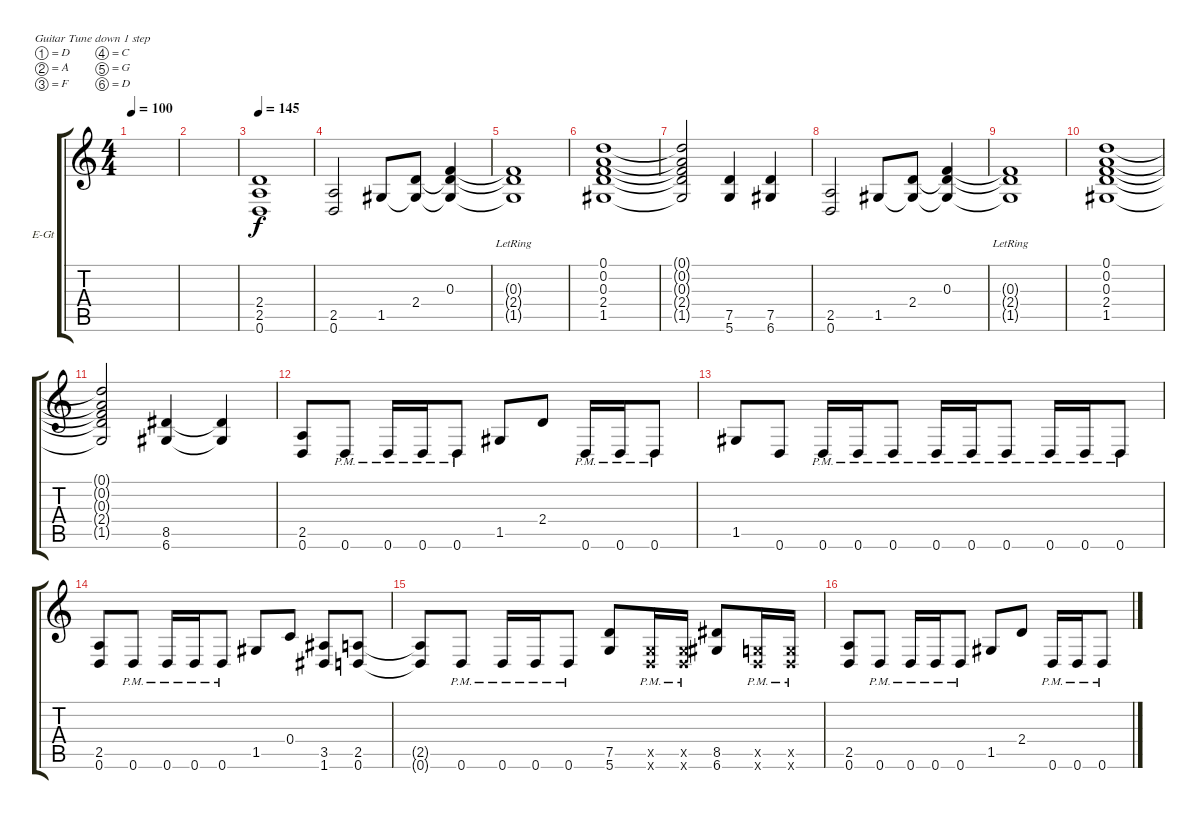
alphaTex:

\bracketExtendMode groupsimilarinstruments
\firstSystemTrackNameOrientation horizontal
\otherSystemsTrackNameOrientation horizontal
\track ("Kaleb - Rhythm" "E-Gt") {instrument distortionguitar}
\staff {score tabs}
\tuning (D4 A3 F3 C3 G2 D2)
\ts (4 4)
\tempo 100
\clef g2
\ks c
|
|
\tempo 145
(0.6 2.5 2.4).1 |
(2.5 0.6).2 1.5.8 (2.4 1.5{t}).8 (0.3 2.4{t} 1.5{t}).4 |
(0.3{lr t} 2.4{lr t} 1.5{t}).1 |
(1.5 2.4 0.3 0.2 0.1).1 |
(1.5{t} 2.4{t} 0.3{t} 0.2{t} 0.1{t}).2 (5.6 7.5).4 (6.6 7.5).4 |
(2.5 0.6).2 1.5.8 (2.4 1.5{t}).8 (0.3 2.4{t} 1.5{t}).4 |
(0.3{lr t} 2.4{lr t} 1.5{t}).1 |
(1.5 2.4 0.3 0.2 0.1).1 |
(1.5{t} 2.4{t} 0.3{t} 0.2{t} 0.1{t}).2 (6.6 8.5).4 (6.6{t} 8.5{t}).4 |
(0.6 2.5).8 0.6{pm}.8 0.6{pm}.16 0.6{pm}.16 0.6{pm}.8 1.5.8 2.4.8 0.6{pm}.16 0.6{pm}.16 0.6{pm}.8 |
1.5.8 0.6.8 0.6{pm}.16 0.6{pm}.16 0.6{pm}.8 0.6{pm}.16 0.6{pm}.16 0.6{pm}.8 0.6{pm}.16 0.6{pm}.16 0.6{pm}.8 |
(0.6 2.5).8 0.6{pm}.8 0.6{pm}.16 0.6{pm}.16 0.6{pm}.8 1.5.8 0.4.8 (1.6 3.5).8 (0.6 2.5).8 |
(0.6{t} 2.5{t}).8 0.6{pm}.8 0.6{pm}.16 0.6{pm}.16 0.6{pm}.8 (7.5 5.6).8 (0.6{pm x} 0.5{pm x}).16 (0.5{pm x} 0.6{pm x}).16 (6.6 8.5).8 (0.5{pm x} 0.6{pm x}).16 (0.6{pm x} 0.5{pm x}).16 |
(0.6 2.5).8 0.6{pm}.8 0.6{pm}.16 0.6{pm}.16 0.6{pm}.8 1.5.8 2.4.8 0.6{pm}.16 0.6{pm}.16 0.6{pm}.8
